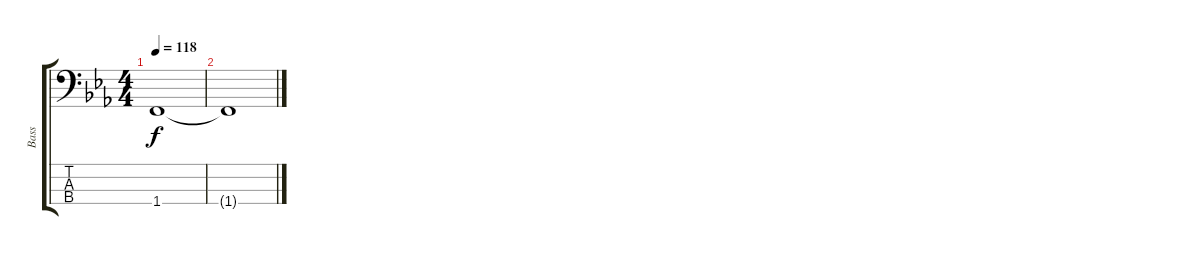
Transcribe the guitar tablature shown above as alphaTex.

\track ("Bass" "Bass") {instrument electricbassfinger}
\staff {score tabs}
\tuning (G2 D2 A1 E1) {hide}
\ts (4 4)
\tempo 118
\clef f4
\ks cminor
1.4.1{dy f} |
1.4{t}.1
